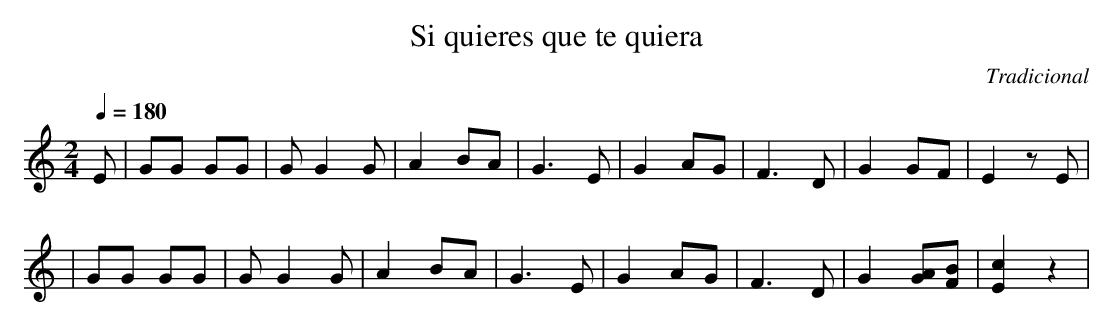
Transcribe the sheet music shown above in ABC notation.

X:1
T:Si quieres que te quiera
C:Tradicional
M:2/4
L:1/8
Q:1/4=180
K:C
E|GG GG|G G2 G|A2 BA|G3 E|G2 AG|F3 D|G2 GF|E2 z E|
|GG GG|G G2 G|A2 BA|G3 E|G2 AG|F3 D|G2 [GA][BF]|[c2E2] z2|
